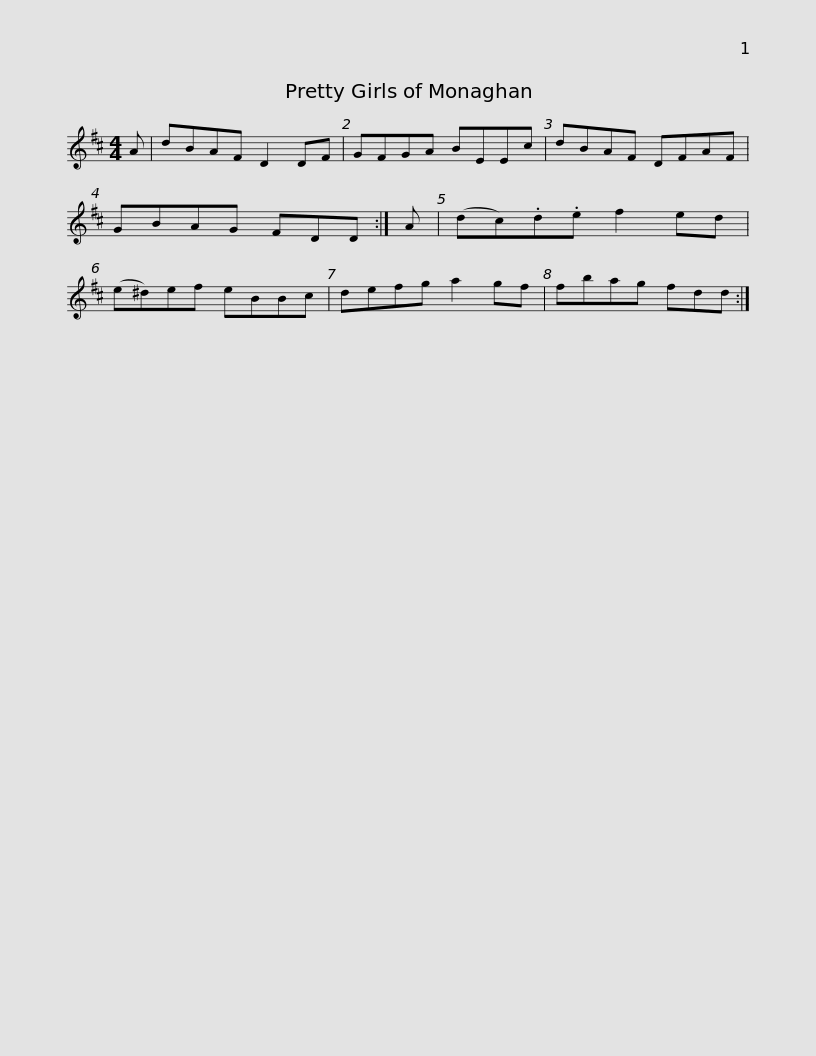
X:1
L:1/8
M:4/4
I:linebreak $
K:D
V:1 treble
V:1
 A | dBAF D2 DF | GFGA BEEc | dBAF DFAF | GBAG FDD :| %5
 A | (dc).d.e f2 ed |$ (e^d)ef eBBc | defg a2 gf | fbag fdd :| %10
